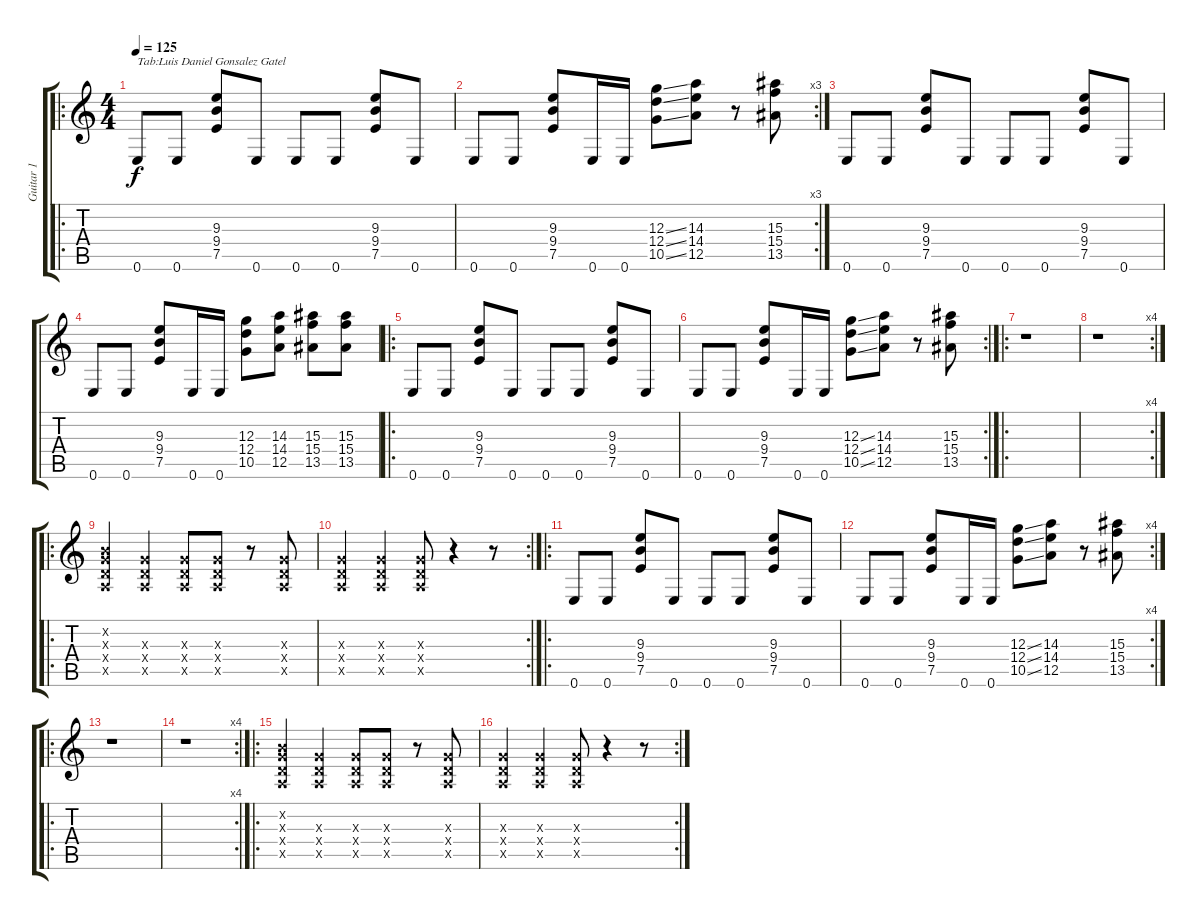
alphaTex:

\track ("Guitar 1" "Guitar 1") {instrument distortionguitar}
\staff {score tabs}
\tuning (E4 B3 G3 D3 A2 E2) {hide}
\ro
\ts (4 4)
\tempo 125
\clef g2
\ks c
0.6.8{txt "Tab:Luis Daniel Gonsalez Gatel" dy f instrument distortionguitar} 0.6.8 (9.3 9.4 7.5).8 0.6.8 0.6.8 0.6.8 (9.3 9.4 7.5).8 0.6.8 |
\rc 3
0.6.8 0.6.8 (9.3 9.4 7.5).8 0.6.16 0.6.16 (12.3{ss} 12.4{ss} 10.5{ss}).8 (14.3 14.4 12.5).8 r.8 (15.3 15.4 13.5).8 |
0.6.8 0.6.8 (9.3 9.4 7.5).8 0.6.8 0.6.8 0.6.8 (9.3 9.4 7.5).8 0.6.8 |
0.6.8 0.6.8 (9.3 9.4 7.5).8 0.6.16 0.6.16 (12.3 12.4 10.5).8 (14.3 14.4 12.5).8 (15.3 15.4 13.5).8 (15.3 15.4 13.5).8 |
\ro
0.6.8 0.6.8 (9.3 9.4 7.5).8 0.6.8 0.6.8 0.6.8 (9.3 9.4 7.5).8 0.6.8 |
\rc 2
0.6.8 0.6.8 (9.3 9.4 7.5).8 0.6.16 0.6.16 (12.3{ss} 12.4{ss} 10.5{ss}).8 (14.3 14.4 12.5).8 r.8 (15.3 15.4 13.5).8 |
\ro
r.1 |
\rc 4
r.1 |
\ro
(0.2{x} 0.3{x} 0.4{x} 0.5{x}).4 (0.3{x} 0.4{x} 0.5{x}).4 (0.3{x} 0.4{x} 0.5{x}).8 (0.3{x} 0.4{x} 0.5{x}).8 r.8 (0.3{x} 0.4{x} 0.5{x}).8 |
\rc 2
(0.3{x} 0.4{x} 0.5{x}).4 (0.3{x} 0.4{x} 0.5{x}).4 (0.3{x} 0.4{x} 0.5{x}).8 r.4 r.8 |
\ro
0.6.8 0.6.8 (9.3 9.4 7.5).8 0.6.8 0.6.8 0.6.8 (9.3 9.4 7.5).8 0.6.8 |
\rc 4
0.6.8 0.6.8 (9.3 9.4 7.5).8 0.6.16 0.6.16 (12.3{ss} 12.4{ss} 10.5{ss}).8 (14.3 14.4 12.5).8 r.8 (15.3 15.4 13.5).8 |
\ro
r.1 |
\rc 4
r.1 |
\ro
(0.2{x} 0.3{x} 0.4{x} 0.5{x}).4 (0.3{x} 0.4{x} 0.5{x}).4 (0.3{x} 0.4{x} 0.5{x}).8 (0.3{x} 0.4{x} 0.5{x}).8 r.8 (0.3{x} 0.4{x} 0.5{x}).8 |
\rc 2
(0.3{x} 0.4{x} 0.5{x}).4 (0.3{x} 0.4{x} 0.5{x}).4 (0.3{x} 0.4{x} 0.5{x}).8 r.4 r.8
